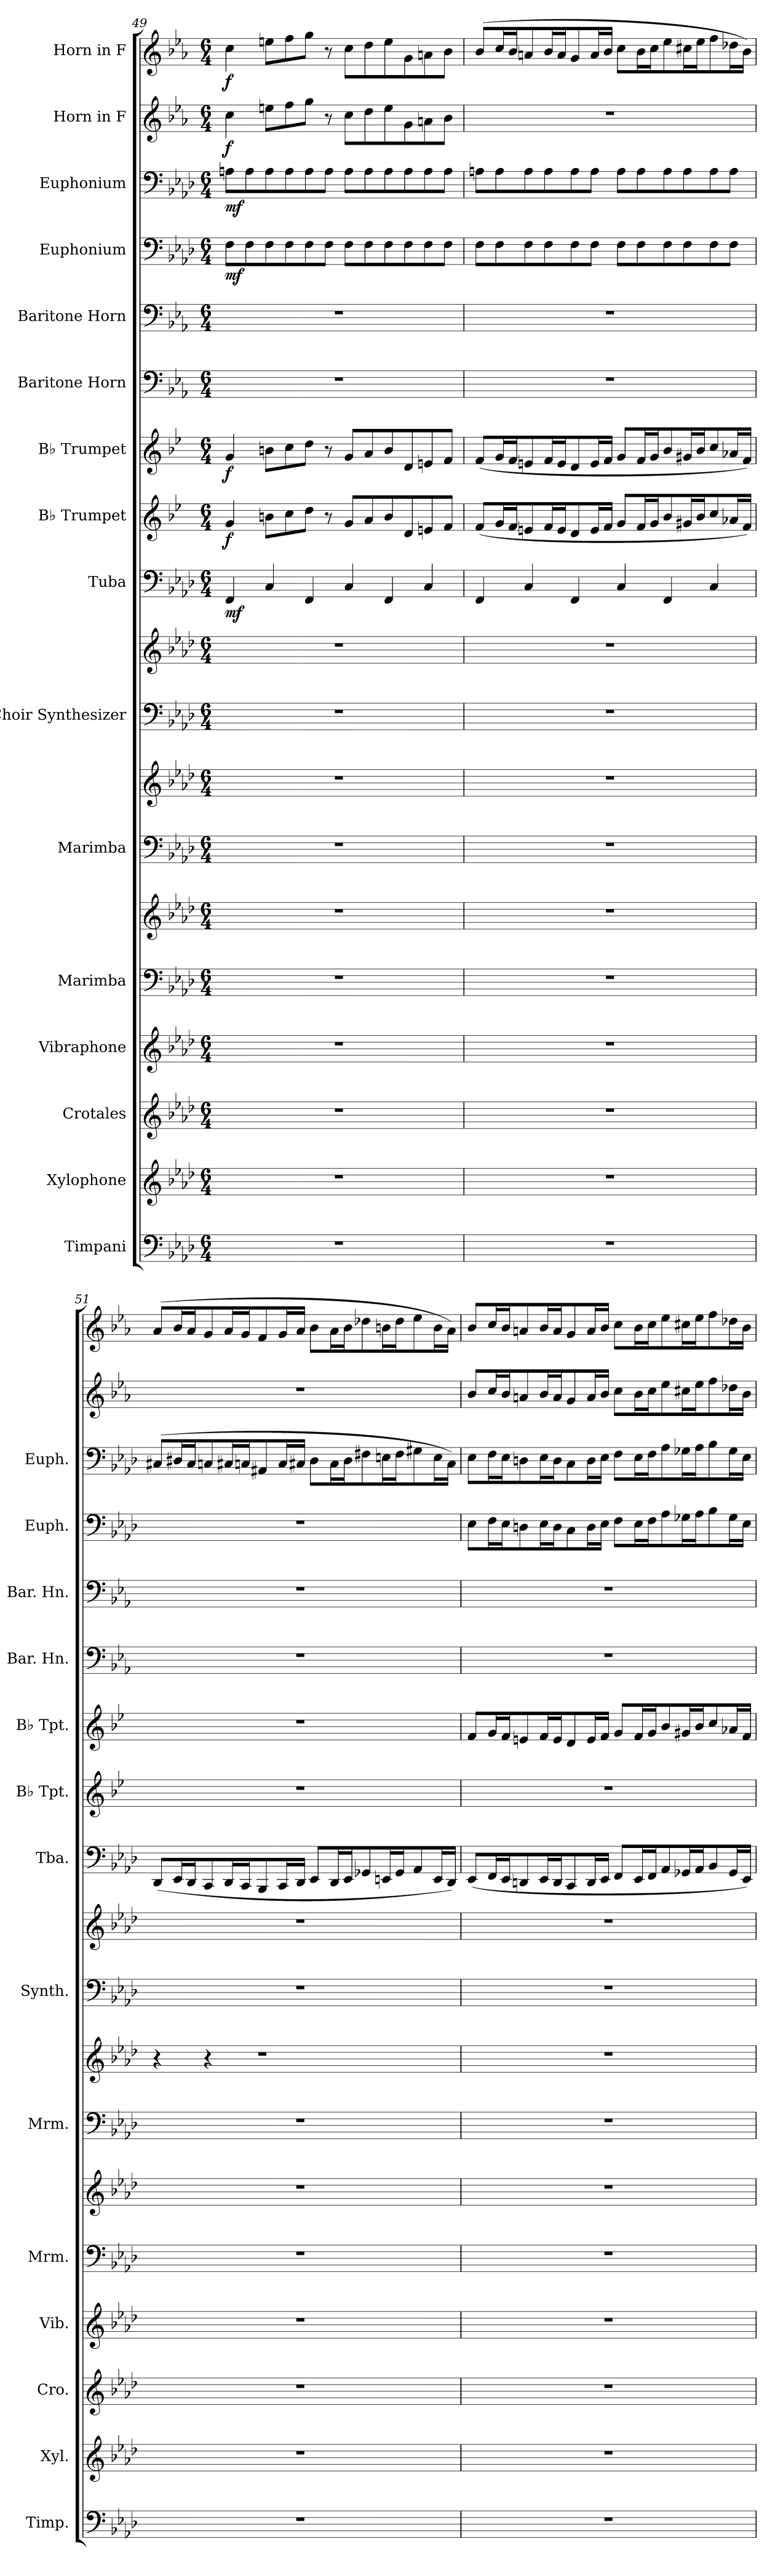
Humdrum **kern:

**kern	**kern	**kern	**kern	**kern	**kern	**kern	**kern	**kern	**kern	**kern	**dynam	**kern	**dynam	**kern	**dynam	**kern	**kern	**kern	**dynam	**kern	**dynam	**kern	**dynam	**kern	**dynam
*part16	*part15	*part14	*part13	*part12	*part12	*part11	*part11	*part10	*part10	*part9	*part9	*part8	*part8	*part7	*part7	*part6	*part5	*part4	*part4	*part3	*part3	*part2	*part2	*part1	*part1
*staff19	*staff18	*staff17	*staff16	*staff15	*staff14	*staff13	*staff12	*staff11	*staff10	*staff9	*staff9	*staff8	*staff8	*staff7	*staff7	*staff6	*staff5	*staff4	*staff4	*staff3	*staff3	*staff2	*staff2	*staff1	*staff1
*I"Timpani	*I"Xylophone	*I"Crotales	*I"Vibraphone	*I"Marimba	*	*I"Marimba	*	*I"Choir Synthesizer	*	*I"Tuba	*	*I"B♭ Trumpet	*	*I"B♭ Trumpet	*	*I"Baritone Horn	*I"Baritone Horn	*I"Euphonium	*	*I"Euphonium	*	*I"Horn in F	*	*I"Horn in F	*
*I'Timp.	*I'Xyl.	*I'Cro.	*I'Vib.	*I'Mrm.	*	*I'Mrm.	*	*I'Synth.	*	*I'Tba.	*	*I'B♭ Tpt.	*	*I'B♭ Tpt.	*	*I'Bar. Hn.	*I'Bar. Hn.	*I'Euph.	*	*I'Euph.	*	*	*	*	*
*clefF4	*clefG2	*clefG2	*clefG2	*clefF4	*clefG2	*clefF4	*clefG2	*clefF4	*clefG2	*clefF4	*	*clefG2	*	*clefG2	*	*clefF4	*clefF4	*clefF4	*	*clefF4	*	*clefG2	*	*clefG2	*
*	*ITrd-7c-12	*ITrd-14c-24	*	*	*	*	*	*	*	*	*	*ITrd1c2	*	*ITrd1c2	*	*ITrd4c7	*ITrd4c7	*	*	*	*	*ITrd4c7	*	*ITrd4c7	*
*k[b-e-a-d-]	*k[b-e-a-d-]	*k[b-e-a-d-]	*k[b-e-a-d-]	*k[b-e-a-d-]	*k[b-e-a-d-]	*k[b-e-a-d-]	*k[b-e-a-d-]	*k[b-e-a-d-]	*k[b-e-a-d-]	*k[b-e-a-d-]	*	*k[b-e-a-d-]	*	*k[b-e-a-d-]	*	*k[b-e-a-d-]	*k[b-e-a-d-]	*k[b-e-a-d-]	*	*k[b-e-a-d-]	*	*k[b-e-a-d-]	*	*k[b-e-a-d-]	*
*M6/4	*M6/4	*M6/4	*M6/4	*M6/4	*M6/4	*M6/4	*M6/4	*M6/4	*M6/4	*M6/4	*	*M6/4	*	*M6/4	*	*M6/4	*M6/4	*M6/4	*	*M6/4	*	*M6/4	*	*M6/4	*
=49	=49	=49	=49	=49	=49	=49	=49	=49	=49	=49	=49	=49	=49	=49	=49	=49	=49	=49	=49	=49	=49	=49	=49	=49	=49
!	!	!	!	!	!	!	!	!	!	!	!LO:DY:b	!	!LO:DY:b	!	!LO:DY:b	!	!	!	!LO:DY:b	!	!LO:DY:b	!	!LO:DY:b	!	!LO:DY:b
1.r	1.r	1.r	1.r	1.r	1.r	1.r	1.r	1.r	1.r	4FF/	mf	4f/	f	4f/	f	1.r	1.r	8F\L	mf	8An\L	mf	4f\	f	4f\	f
.	.	.	.	.	.	.	.	.	.	.	.	.	.	.	.	.	.	8F\	.	8A\	.	.	.	.	.
.	.	.	.	.	.	.	.	.	.	4C/	.	8an\L	.	8an\L	.	.	.	8F\	.	8A\	.	8an\L	.	8an\L	.
.	.	.	.	.	.	.	.	.	.	.	.	8b-\	.	8b-\	.	.	.	8F\	.	8A\	.	8b-\	.	8b-\	.
.	.	.	.	.	.	.	.	.	.	4FF/	.	8cc\J	.	8cc\J	.	.	.	8F\	.	8A\	.	8cc\J	.	8cc\J	.
.	.	.	.	.	.	.	.	.	.	.	.	8r	.	8r	.	.	.	8F\J	.	8A\J	.	8r	.	8r	.
.	.	.	.	.	.	.	.	.	.	4C/	.	8f/L	.	8f/L	.	.	.	8F\L	.	8A\L	.	8f\L	.	8f\L	.
.	.	.	.	.	.	.	.	.	.	.	.	8g/	.	8g/	.	.	.	8F\	.	8A\	.	8g\	.	8g\	.
.	.	.	.	.	.	.	.	.	.	4FF/	.	8a/	.	8a/	.	.	.	8F\	.	8A\	.	8a\	.	8a\	.
.	.	.	.	.	.	.	.	.	.	.	.	8c/	.	8c/	.	.	.	8F\	.	8A\	.	8c\	.	8c\	.
.	.	.	.	.	.	.	.	.	.	4C/	.	8dn/	.	8dn/	.	.	.	8F\	.	8A\	.	8dn\	.	8dn\	.
.	.	.	.	.	.	.	.	.	.	.	.	8e-/J	.	8e-/J	.	.	.	8F\J	.	8A\J	.	8e-\J	.	8e-\J	.
=50	=50	=50	=50	=50	=50	=50	=50	=50	=50	=50	=50	=50	=50	=50	=50	=50	=50	=50	=50	=50	=50	=50	=50	=50	=50
1.r	1.r	1.r	1.r	1.r	1.r	1.r	1.r	1.r	1.r	4FF/	.	(8e-/L	.	(8e-/L	.	1.r	1.r	8F\L	.	8An\L	.	1.r	.	(8e-/L	.
.	.	.	.	.	.	.	.	.	.	.	.	16f/L	.	16f/L	.	.	.	8F\	.	8A\	.	.	.	16f/L	.
.	.	.	.	.	.	.	.	.	.	.	.	16e-/J	.	16e-/J	.	.	.	.	.	.	.	.	.	16e-/J	.
.	.	.	.	.	.	.	.	.	.	4C/	.	8dn/	.	8dn/	.	.	.	8F\	.	8A\	.	.	.	8dn/	.
.	.	.	.	.	.	.	.	.	.	.	.	16e-/L	.	16e-/L	.	.	.	8F\	.	8A\	.	.	.	16e-/L	.
.	.	.	.	.	.	.	.	.	.	.	.	16d/J	.	16d/J	.	.	.	.	.	.	.	.	.	16d/J	.
.	.	.	.	.	.	.	.	.	.	4FF/	.	8c/	.	8c/	.	.	.	8F\	.	8A\	.	.	.	8c/	.
.	.	.	.	.	.	.	.	.	.	.	.	16d/L	.	16d/L	.	.	.	8F\J	.	8A\J	.	.	.	16d/L	.
.	.	.	.	.	.	.	.	.	.	.	.	16e-/JJ	.	16e-/JJ	.	.	.	.	.	.	.	.	.	16e-/JJ	.
.	.	.	.	.	.	.	.	.	.	4C/	.	8f/L	.	8f/L	.	.	.	8F\L	.	8A\L	.	.	.	8f\L	.
.	.	.	.	.	.	.	.	.	.	.	.	16e-/L	.	16e-/L	.	.	.	8F\	.	8A\	.	.	.	16e-\L	.
.	.	.	.	.	.	.	.	.	.	.	.	16f/J	.	16f/J	.	.	.	.	.	.	.	.	.	16f\J	.
.	.	.	.	.	.	.	.	.	.	4FF/	.	8a-/	.	8a-/	.	.	.	8F\	.	8A\	.	.	.	8a-\	.
.	.	.	.	.	.	.	.	.	.	.	.	16f#X/L	.	16f#X/L	.	.	.	8F\	.	8A\	.	.	.	16f#X\L	.
.	.	.	.	.	.	.	.	.	.	.	.	16a-/J	.	16a-/J	.	.	.	.	.	.	.	.	.	16a-\J	.
.	.	.	.	.	.	.	.	.	.	4C/	.	8b-/	.	8b-/	.	.	.	8F\	.	8A\	.	.	.	8b-\	.
.	.	.	.	.	.	.	.	.	.	.	.	16g-X/L	.	16g-X/L	.	.	.	8F\J	.	8A\J	.	.	.	16g-X\L	.
.	.	.	.	.	.	.	.	.	.	.	.	16e-/JJ)	.	16e-/JJ)	.	.	.	.	.	.	.	.	.	16e-\JJ)	.
!!LO:PB:g=z
=51	=51	=51	=51	=51	=51	=51	=51	=51	=51	=51	=51	=51	=51	=51	=51	=51	=51	=51	=51	=51	=51	=51	=51	=51	=51
1.r	1.r	1.r	1.r	1.r	1.r	1.r	4r	1.r	1.r	(8DD-/L	.	1.r	.	1.r	.	1.r	1.r	1.r	.	(8C#X/L	.	1.r	.	(8d-/L	.
.	.	.	.	.	.	.	.	.	.	16EE-/L	.	.	.	.	.	.	.	.	.	16D#X/L	.	.	.	16e-/L	.
.	.	.	.	.	.	.	.	.	.	16DD-/J	.	.	.	.	.	.	.	.	.	16C#/J	.	.	.	16d-/J	.
.	.	.	.	.	.	.	4r	.	.	8CC/	.	.	.	.	.	.	.	.	.	8Cn/	.	.	.	8c/	.
.	.	.	.	.	.	.	.	.	.	16DD-/L	.	.	.	.	.	.	.	.	.	16C#X/L	.	.	.	16d-/L	.
.	.	.	.	.	.	.	.	.	.	16CC/J	.	.	.	.	.	.	.	.	.	16Cn/J	.	.	.	16c/J	.
.	.	.	.	.	.	.	1r	.	.	8BBB-/	.	.	.	.	.	.	.	.	.	8AA#X/	.	.	.	8B-/	.
.	.	.	.	.	.	.	.	.	.	16CC/L	.	.	.	.	.	.	.	.	.	16C/L	.	.	.	16c/L	.
.	.	.	.	.	.	.	.	.	.	16DD-/JJ	.	.	.	.	.	.	.	.	.	16C#X/JJ	.	.	.	16d-/JJ	.
.	.	.	.	.	.	.	.	.	.	8EE-/L	.	.	.	.	.	.	.	.	.	8D#\L	.	.	.	8e-\L	.
.	.	.	.	.	.	.	.	.	.	16DD-/L	.	.	.	.	.	.	.	.	.	16C#\L	.	.	.	16d-\L	.
.	.	.	.	.	.	.	.	.	.	16EE-/J	.	.	.	.	.	.	.	.	.	16D#\J	.	.	.	16e-\J	.
.	.	.	.	.	.	.	.	.	.	8GG-X/	.	.	.	.	.	.	.	.	.	8F#X\	.	.	.	8g-X\	.
.	.	.	.	.	.	.	.	.	.	16EEn/L	.	.	.	.	.	.	.	.	.	16En\L	.	.	.	16en\L	.
.	.	.	.	.	.	.	.	.	.	16GG-/J	.	.	.	.	.	.	.	.	.	16F#\J	.	.	.	16g-\J	.
.	.	.	.	.	.	.	.	.	.	8AA-/	.	.	.	.	.	.	.	.	.	8G#X\	.	.	.	8a-\	.
.	.	.	.	.	.	.	.	.	.	16EE/L	.	.	.	.	.	.	.	.	.	16E\L	.	.	.	16e\L	.
.	.	.	.	.	.	.	.	.	.	16DD-/JJ)	.	.	.	.	.	.	.	.	.	16C#\JJ)	.	.	.	16d-\JJ)	.
=52	=52	=52	=52	=52	=52	=52	=52	=52	=52	=52	=52	=52	=52	=52	=52	=52	=52	=52	=52	=52	=52	=52	=52	=52	=52
1.r	1.r	1.r	1.r	1.r	1.r	1.r	1.r	1.r	1.r	(8EE-/L	.	1.r	.	8e-/L	.	1.r	1.r	8E-\L	.	8E-\L	.	8e-/L	.	8e-/L	.
.	.	.	.	.	.	.	.	.	.	16FF/L	.	.	.	16f/L	.	.	.	16F\L	.	16F\L	.	16f/L	.	16f/L	.
.	.	.	.	.	.	.	.	.	.	16EE-/J	.	.	.	16e-/J	.	.	.	16E-\J	.	16E-\J	.	16e-/J	.	16e-/J	.
.	.	.	.	.	.	.	.	.	.	8DDn/	.	.	.	8dn/	.	.	.	8Dn\	.	8Dn\	.	8dn/	.	8dn/	.
.	.	.	.	.	.	.	.	.	.	16EE-/L	.	.	.	16e-/L	.	.	.	16E-\L	.	16E-\L	.	16e-/L	.	16e-/L	.
.	.	.	.	.	.	.	.	.	.	16DD/J	.	.	.	16d/J	.	.	.	16D\J	.	16D\J	.	16d/J	.	16d/J	.
.	.	.	.	.	.	.	.	.	.	8CC/	.	.	.	8c/	.	.	.	8C\	.	8C\	.	8c/	.	8c/	.
.	.	.	.	.	.	.	.	.	.	16DD/L	.	.	.	16d/L	.	.	.	16D\L	.	16D\L	.	16d/L	.	16d/L	.
.	.	.	.	.	.	.	.	.	.	16EE-/JJ	.	.	.	16e-/JJ	.	.	.	16E-\JJ	.	16E-\JJ	.	16e-/JJ	.	16e-/JJ	.
.	.	.	.	.	.	.	.	.	.	8FF/L	.	.	.	8f/L	.	.	.	8F\L	.	8F\L	.	8f\L	.	8f\L	.
.	.	.	.	.	.	.	.	.	.	16EE-/L	.	.	.	16e-/L	.	.	.	16E-\L	.	16E-\L	.	16e-\L	.	16e-\L	.
.	.	.	.	.	.	.	.	.	.	16FF/J	.	.	.	16f/J	.	.	.	16F\J	.	16F\J	.	16f\J	.	16f\J	.
.	.	.	.	.	.	.	.	.	.	8AA-/	.	.	.	8a-/	.	.	.	8A-\	.	8A-\	.	8a-\	.	8a-\	.
.	.	.	.	.	.	.	.	.	.	16GG-X/L	.	.	.	16f#X/L	.	.	.	16G-X\L	.	16G-X\L	.	16f#X\L	.	16f#X\L	.
.	.	.	.	.	.	.	.	.	.	16AA-/J	.	.	.	16a-/J	.	.	.	16A-\J	.	16A-\J	.	16a-\J	.	16a-\J	.
.	.	.	.	.	.	.	.	.	.	8BB-/	.	.	.	8b-/	.	.	.	8B-\	.	8B-\	.	8b-\	.	8b-\	.
.	.	.	.	.	.	.	.	.	.	16GG-/L	.	.	.	16g-X/L	.	.	.	16G-\L	.	16G-\L	.	16g-X\L	.	16g-X\L	.
.	.	.	.	.	.	.	.	.	.	16EE-/JJ)	.	.	.	16e-/JJ	.	.	.	16E-\JJ	.	16E-\JJ	.	16e-\JJ	.	16e-\JJ	.
=	=	=	=	=	=	=	=	=	=	=	=	=	=	=	=	=	=	=	=	=	=	=	=	=	=
*-	*-	*-	*-	*-	*-	*-	*-	*-	*-	*-	*-	*-	*-	*-	*-	*-	*-	*-	*-	*-	*-	*-	*-	*-	*-
